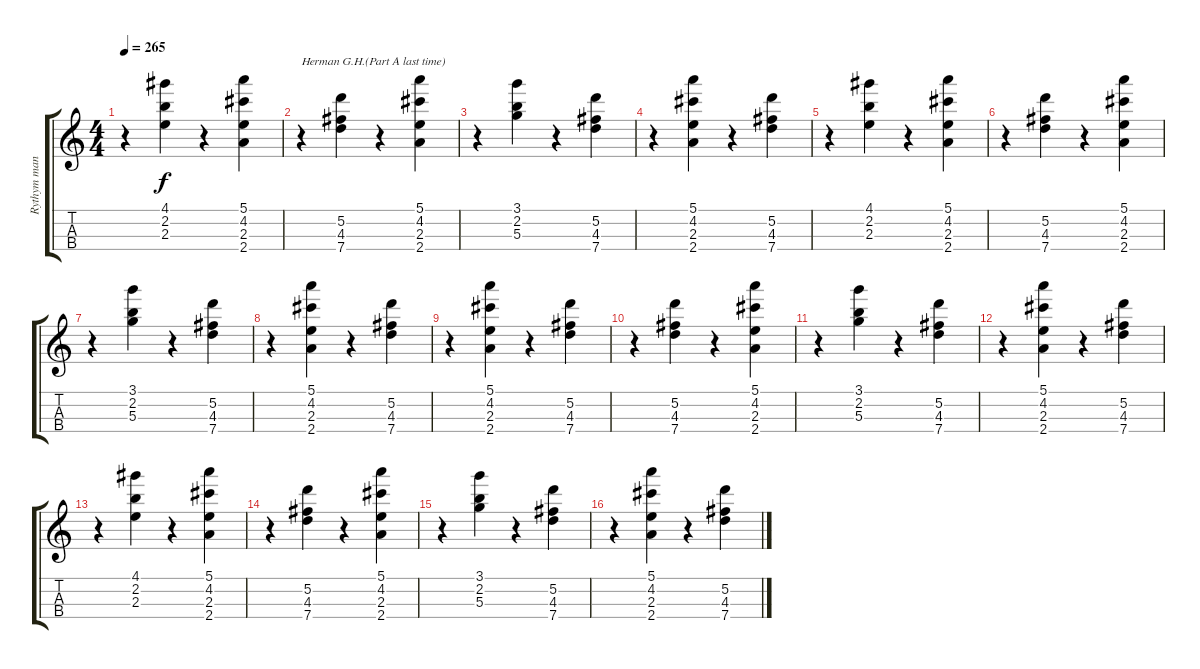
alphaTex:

\track ("Rythym mandolin" "Rythym man") {instrument banjo}
\staff {score tabs}
\tuning (E5 A4 D4 G3) {hide}
\displaytranspose 12
\ts (4 4)
\tempo 265
\clef g2
\ks c
r.4{dy f} (4.1 2.2 2.3).4 r.4 (5.1 4.2 2.3 2.4).4 |
r.4{txt "Herman G.H.(Part A last time)"} (5.2 4.3 7.4).4 r.4 (5.1 4.2 2.3 2.4).4 |
r.4 (3.1 2.2 5.3).4 r.4 (5.2 4.3 7.4).4 |
r.4 (5.1 4.2 2.3 2.4).4 r.4 (5.2 4.3 7.4).4 |
r.4 (4.1 2.2 2.3).4 r.4 (5.1 4.2 2.3 2.4).4 |
r.4 (5.2 4.3 7.4).4 r.4 (5.1 4.2 2.3 2.4).4 |
r.4 (3.1 2.2 5.3).4 r.4 (5.2 4.3 7.4).4 |
r.4 (5.1 4.2 2.3 2.4).4 r.4 (5.2 4.3 7.4).4 |
r.4 (5.1 4.2 2.3 2.4).4 r.4 (5.2 4.3 7.4).4 |
r.4 (5.2 4.3 7.4).4 r.4 (5.1 4.2 2.3 2.4).4 |
r.4 (3.1 2.2 5.3).4 r.4 (5.2 4.3 7.4).4 |
r.4 (5.1 4.2 2.3 2.4).4 r.4 (5.2 4.3 7.4).4 |
r.4 (4.1 2.2 2.3).4 r.4 (5.1 4.2 2.3 2.4).4 |
r.4 (5.2 4.3 7.4).4 r.4 (5.1 4.2 2.3 2.4).4 |
r.4 (3.1 2.2 5.3).4 r.4 (5.2 4.3 7.4).4 |
r.4 (5.1 4.2 2.3 2.4).4 r.4 (5.2 4.3 7.4).4
